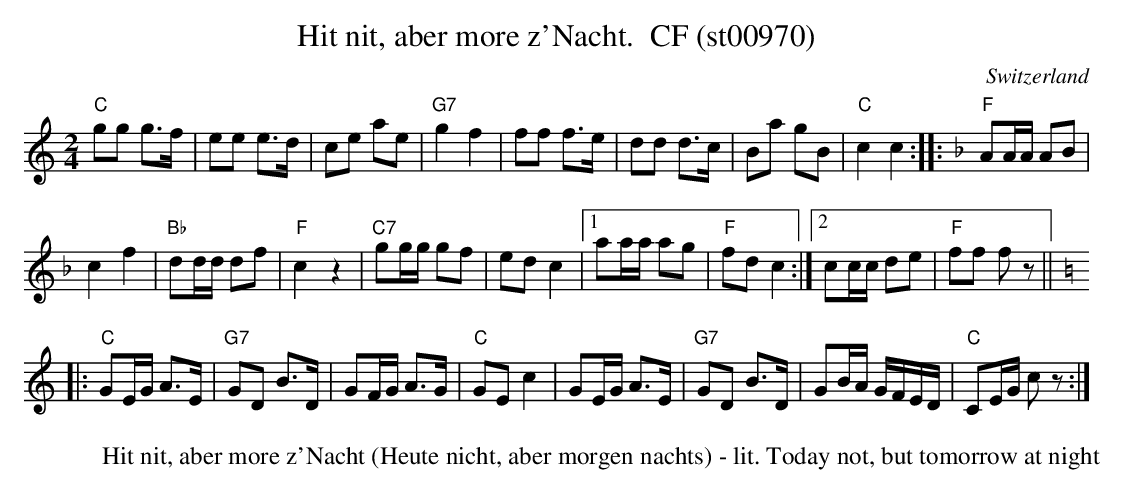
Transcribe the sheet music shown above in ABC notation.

X:1
T: Hit nit, aber more z'Nacht.  CF (st00970)
O:Switzerland
M:2/4
L:1/8
K:C major
"C"gg g>f | ee e>d | ce ae | "G7"g2f2 | ff f>e | dd d>c | Ba gB | "C"c2c2 :: [K:F] "F"AA/A/ AB |
c2f2 | "Bb"dd/d/ df | "F"c2z2 | "C7"gg/g/ gf | edc2 |1 aa/a/ ag | "F"fd c2 :|2 cc/c/ de | "F"ff fz || [K:C]
|: "C"GE/G/ A>E | "G7"GD B>D | GF/G/ A>G | "C"GEc2 | GE/G/ A>E | "G7"GD B>D | GB/A/ G/F/E/D/ | "C"CE/G/ cz :|
W: Hit nit, aber more z'Nacht (Heute nicht, aber morgen nachts) - lit. Today not, but tomorrow at night
